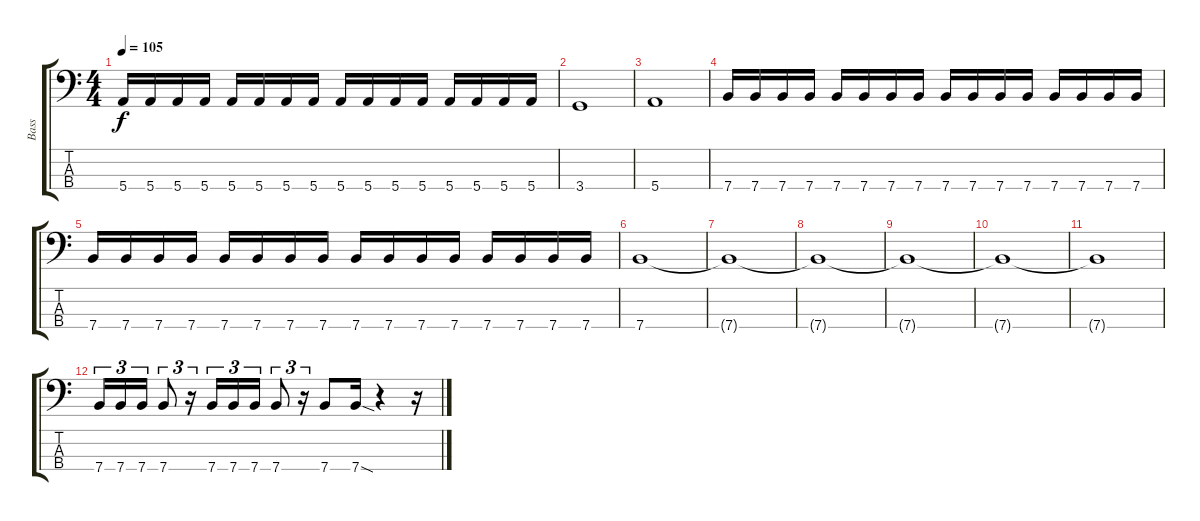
\track ("Bass" "Bass") {instrument electricbassfinger}
\staff {score tabs}
\tuning (G2 D2 A1 E1) {hide}
\ts (4 4)
\tempo 105
\clef f4
\ks c
5.4.16{dy f} 5.4.16 5.4.16 5.4.16 5.4.16 5.4.16 5.4.16 5.4.16 5.4.16 5.4.16 5.4.16 5.4.16 5.4.16 5.4.16 5.4.16 5.4.16 |
3.4.1 |
5.4.1 |
7.4.16 7.4.16 7.4.16 7.4.16 7.4.16 7.4.16 7.4.16 7.4.16 7.4.16 7.4.16 7.4.16 7.4.16 7.4.16 7.4.16 7.4.16 7.4.16 |
7.4.16 7.4.16 7.4.16 7.4.16 7.4.16 7.4.16 7.4.16 7.4.16 7.4.16 7.4.16 7.4.16 7.4.16 7.4.16 7.4.16 7.4.16 7.4.16 |
7.4.1 |
7.4{t}.1 |
7.4{t}.1 |
7.4{t}.1 |
7.4{t}.1 |
7.4{t}.1 |
7.4.16{tu (3 2)} 7.4.16{tu (3 2)} 7.4.16{tu (3 2)} 7.4.8{tu (3 2)} r.16{tu (3 2)} 7.4.16{tu (3 2)} 7.4.16{tu (3 2)} 7.4.16{tu (3 2)} 7.4.8{tu (3 2)} r.16{tu (3 2)} 7.4.8 7.4{sod}.16 r.4 r.16
